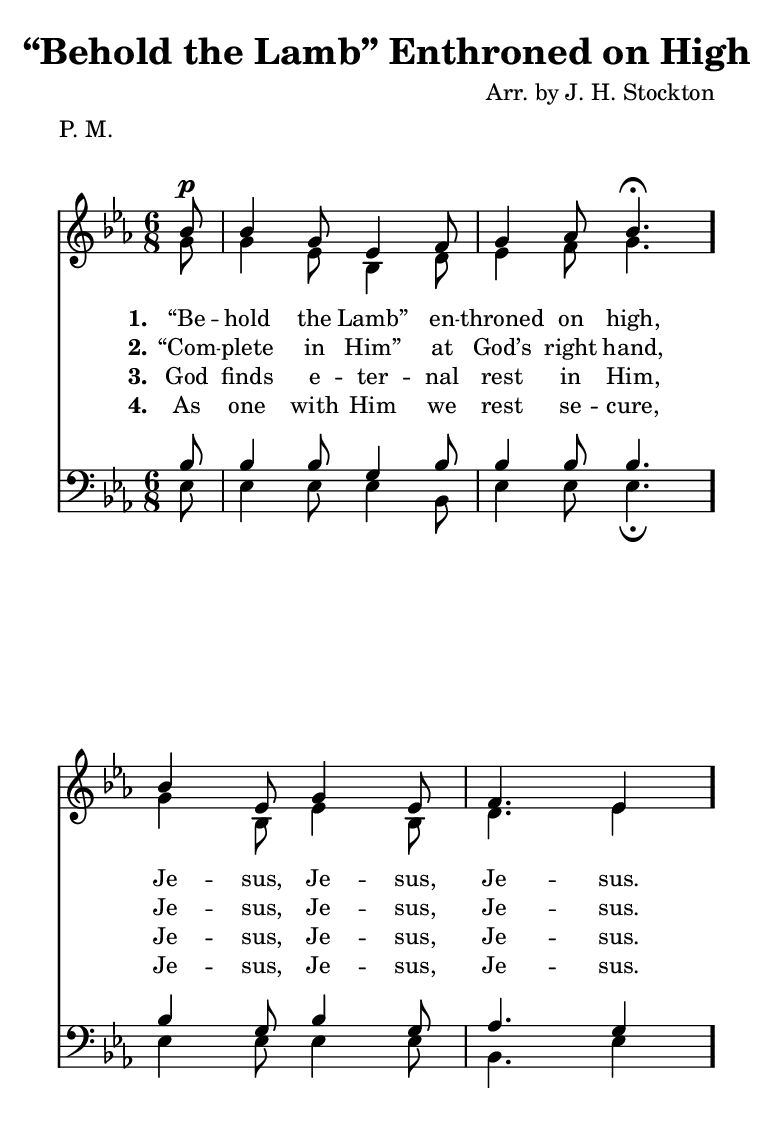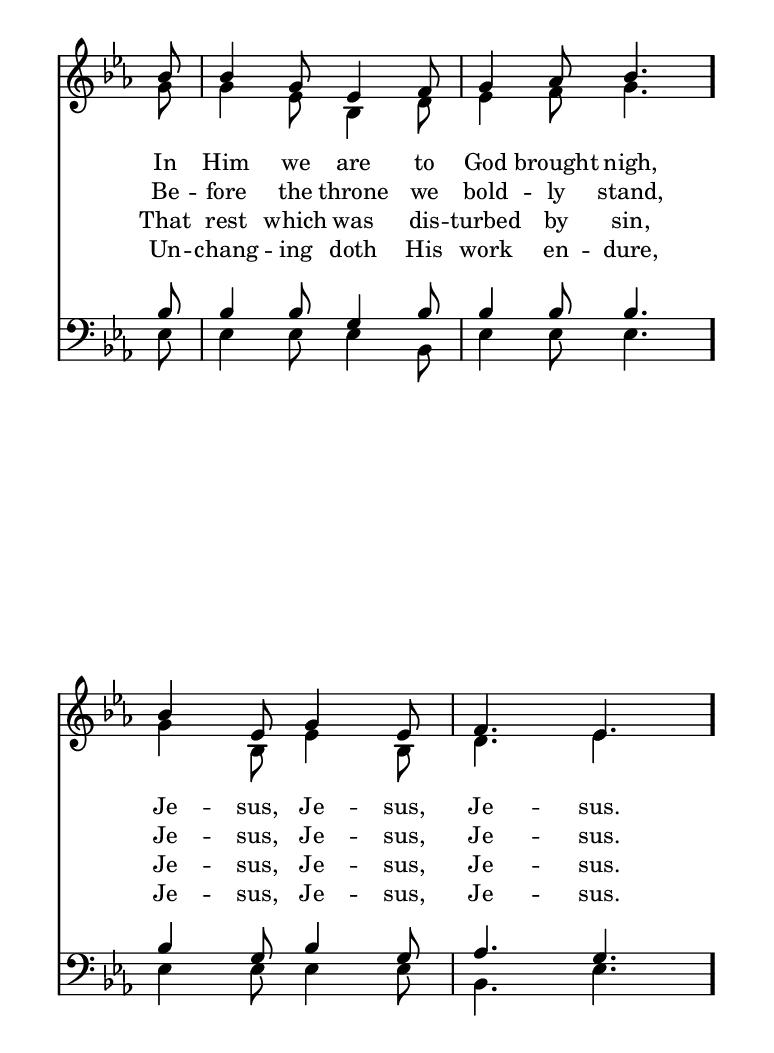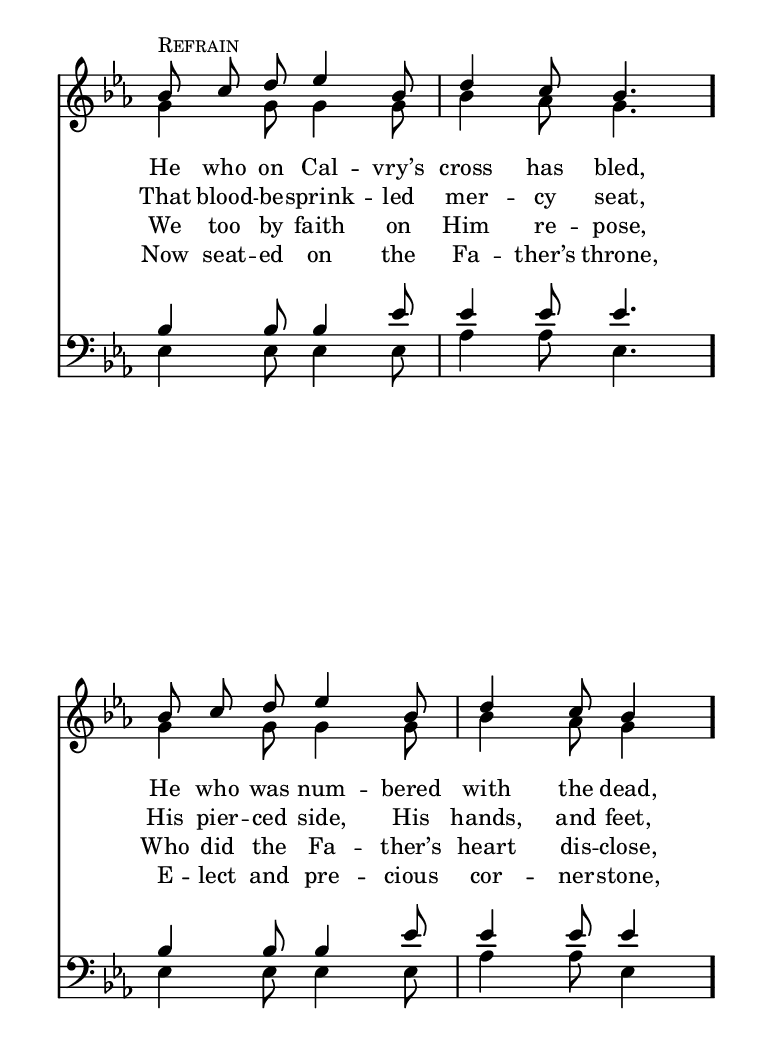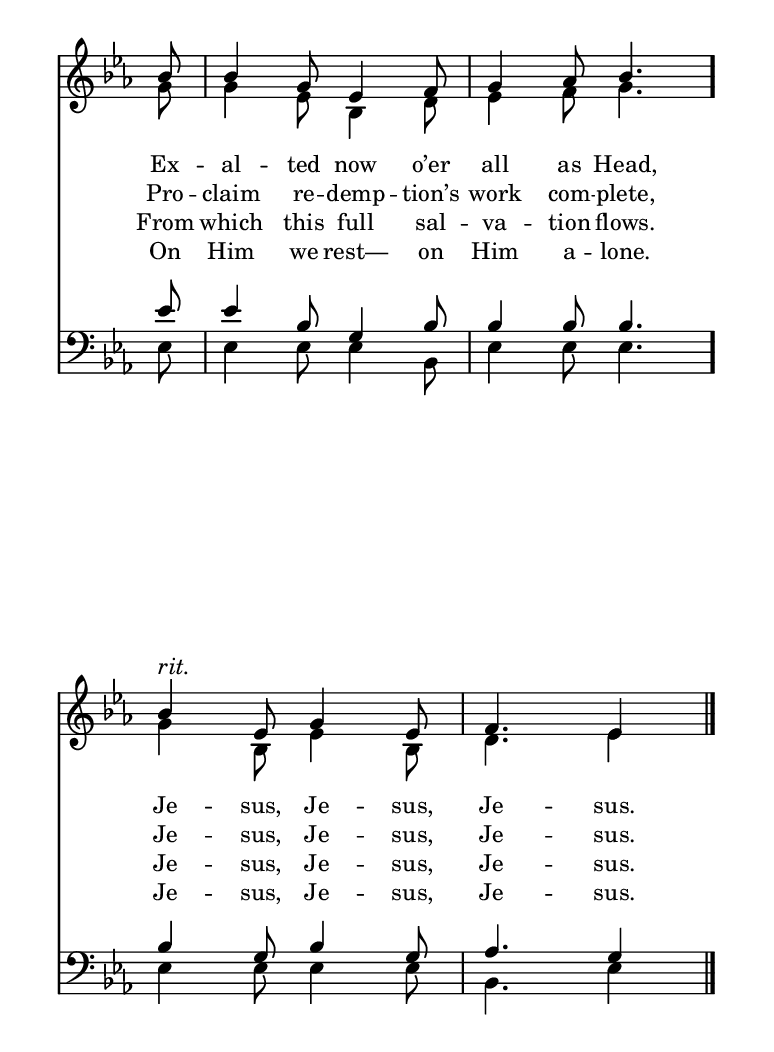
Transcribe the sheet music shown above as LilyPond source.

\include "common/global.ily"
\paper {
  \include "common/paper.ily"
  %ragged-bottom = ##t
  %ragged-last-bottom = ##t
  %systems-per-page = ##f
  %page-count = ##f
}

% TODO don't duplicate the music ? it's not duplicated in the original EOG ...
% but on the other hand, the music had to be adapted to these words, so
% EOG043's music is not identical to EOG042's.

\header{
  hymnnumber = "43"
  title = "“Behold the Lamb” Enthroned on High"
  tunename = ""
  meter = "P. M."
  %poet = ""
  composer = "Arr. by J. H. Stockton"
  %copyright = ""
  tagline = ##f
}

% for fermata in MIDI
ta = { \tempo 4=80 }
tb = { \tempo 4=40 }
tc = { \tempo 4=70 }

patternAA = { \ta c8   | c4 c8 c4 c8 | c4 c8 c4. }
patternAB = { \ta        c4 c8 c4 c8 | c4.   c4  }
patternAC = { \ta c8   | c4 c8 c4 c8 | c4 c8 c4. }
patternAD = { \ta        c4 c8 c4 c8 | c4.   c4. }
patternAE = { \ta c8   | c4 c8 c4 c8 | c4 c8 c4. }

patternBA = { \ta c8 c8 c8 c4 c8 | c4 c8 c4. }
patternBB = { \ta c4    c8 c4 c8 | c4 c8 c4. }
patternBC = { \ta c8 c8 c8 c4 c8 | c4 c8 c4  }
patternBD = { \ta c4    c8 c4 c8 | c4 c8 c4  }

% \tc for ritardando
patternCA = { \tc c4 c8 c4 c8 | c4. c4 }

global = {
  \include "common/overrides.ily"
  \override Staff.TimeSignature.style = #'()
  \time 6/8
  \override Score.MetronomeMark.transparent = ##t % hide all fermata changes too
  \ta
  \key ees \major
  \partial 8
  \autoBeamOff
}

notesSoprano = {
\global
\relative c'' {

  \changePitch \patternAA { bes^\markup { \dynamic p } | bes g ees f | g aes bes \fermata }
  \changePitch \patternAB { bes ees, g ees | f ees }
  \changePitch \patternAC { bes' | bes g ees f | g aes bes }
  \changePitch \patternAD { bes ees, g ees | f ees }

  << s^\markup { \small \caps "Refrain" }
  \changePitch \patternBA { bes' c d ees bes | d c bes } >>
  \changePitch \patternBC { bes c d ees bes | d c bes }
  \changePitch \patternAE { bes bes g ees f | g aes bes }
  \changePitch \patternCA { bes^\markup { \italic rit. } ees, g ees | f ees }

  \bar "|."

}
}

notesAlto = {
\global
\relative e' {

  \changePitch \patternAA { g | g ees bes d | ees f g }
  \changePitch \patternAB { g bes, ees bes | d ees }
  \changePitch \patternAC { g | g ees bes d | ees f g }
  \changePitch \patternAD { g bes, ees bes | d ees }

  \changePitch \patternBB { g | g g g | bes aes g }
  \changePitch \patternBD { g | g g g | bes aes g }
  \changePitch \patternAE { g g ees bes d | ees f g }
  \changePitch \patternCA { g bes, ees bes | d ees }

}
}

notesTenor = {
\global
\relative a {

  \changePitch \patternAA { bes | bes bes g bes | bes bes bes }
  \changePitch \patternAB { bes g bes g | aes g }
  \changePitch \patternAC { bes | bes bes g bes | bes bes bes }
  \changePitch \patternAD { bes g bes g | aes g }

  \changePitch \patternBB { bes bes bes ees | ees ees ees }
  \changePitch \patternBD { bes bes bes ees | ees ees ees }
  \changePitch \patternAE { ees ees bes g bes | bes bes bes }
  \changePitch \patternCA { bes g bes g | aes g }

}
}

notesBass = {
\global
\relative f {

  \changePitch \patternAA { ees | ees ees ees bes | ees ees ees \fermata }
  \changePitch \patternAB { ees ees ees ees | bes ees }
  \changePitch \patternAC { ees | ees ees ees bes | ees ees ees }
  \changePitch \patternAD { ees ees ees ees | bes ees }

  \changePitch \patternBB { ees ees ees ees | aes aes ees }
  \changePitch \patternBD { ees ees ees ees | aes aes ees }
  \changePitch \patternAE { ees ees ees ees bes | ees ees ees }
  \changePitch \patternCA { ees ees ees ees | bes ees }

}
}

wordsA = \lyricmode {
\set stanza = "1."

“Be -- hold the Lamb” en -- throned on high, \bar "."
Je -- sus, Je -- sus, Je -- sus. \bar "." \break
In Him we are to God brought nigh, \bar "."
Je -- sus, Je -- sus, Je -- sus. \bar "." \break
He who on Cal -- vry’s cross has bled, \bar "."
He who was num -- bered with the dead, \bar "." \break
Ex -- al -- ted now o’er all as Head, \bar "."
Je -- sus, Je -- sus, Je -- sus. \bar "." \break

}

wordsB = \lyricmode {
\set stanza = "2."

“Com -- plete in Him” at God’s right hand,
Je -- sus, Je -- sus, Je -- sus.
Be -- fore the throne we bold -- ly stand,
Je -- sus, Je -- sus, Je -- sus.
That blood -- be -- sprink -- led mer -- cy seat,
His pier -- ced side, His hands, and feet,
Pro -- claim re -- demp -- tion’s work com -- plete,
Je -- sus, Je -- sus, Je -- sus.

}

wordsC = \lyricmode {
\set stanza = "3."

God finds e -- ter -- nal rest in Him,
Je -- sus, Je -- sus, Je -- sus.
That rest which was dis -- turbed by sin,
Je -- sus, Je -- sus, Je -- sus.
We too by faith on Him re -- pose,
Who did the Fa -- ther’s heart dis -- close,
From which this full sal -- va -- tion flows.
Je -- sus, Je -- sus, Je -- sus.


}

wordsD = \lyricmode {
\set stanza = "4."

As one with Him we rest se -- cure,
Je -- sus, Je -- sus, Je -- sus.
Un -- chang -- ing doth His work en -- dure,
Je -- sus, Je -- sus, Je -- sus.
Now seat -- ed on the Fa -- ther’s throne,
E -- lect and pre -- cious cor -- ner -- stone,
On Him we rest— on Him a -- lone.
Je -- sus, Je -- sus, Je -- sus.

}

\score {
  \context ChoirStaff <<
    \context Staff = upper <<
      \set ChoirStaff.systemStartDelimiter = #'SystemStartBar
      \context Voice  = sopranos { \voiceOne << \notesSoprano >> }
      \context Voice  = altos { \voiceTwo << \notesAlto >> }
      \context Lyrics = one   \lyricsto sopranos \wordsA
      \context Lyrics = two   \lyricsto sopranos \wordsB
      \context Lyrics = three \lyricsto sopranos \wordsC
      \context Lyrics = four  \lyricsto sopranos \wordsD
    >>
    \context Staff = men <<
      \clef bass
      \context Voice  = tenors { \voiceOne << \notesTenor >> }
      \context Voice  = basses { \voiceTwo << \notesBass >> }
    >>
  >>
  \layout {
    \include "common/layout.ily"
  }
  \midi{
    \include "common/midi.ily"
  }
}

%\markup { \fill-line { \column {
%  \line{ \bold 5 \column { \wordsE } } \combine \null \vspace #0.4
%  \line{ \bold 6 \column { \wordsF } } \combine \null \vspace #0.4
%  \line{ \bold 7 \column { \wordsG } } \combine \null \vspace #0.4
%  \line{ \bold 8 \column { \wordsH } } \combine \null \vspace #0.4
%} } }

\version "2.18.0"  % necessary for upgrading to future LilyPond versions.

% vi:set et ts=2 sw=2 ai nocindent syntax=lilypond
